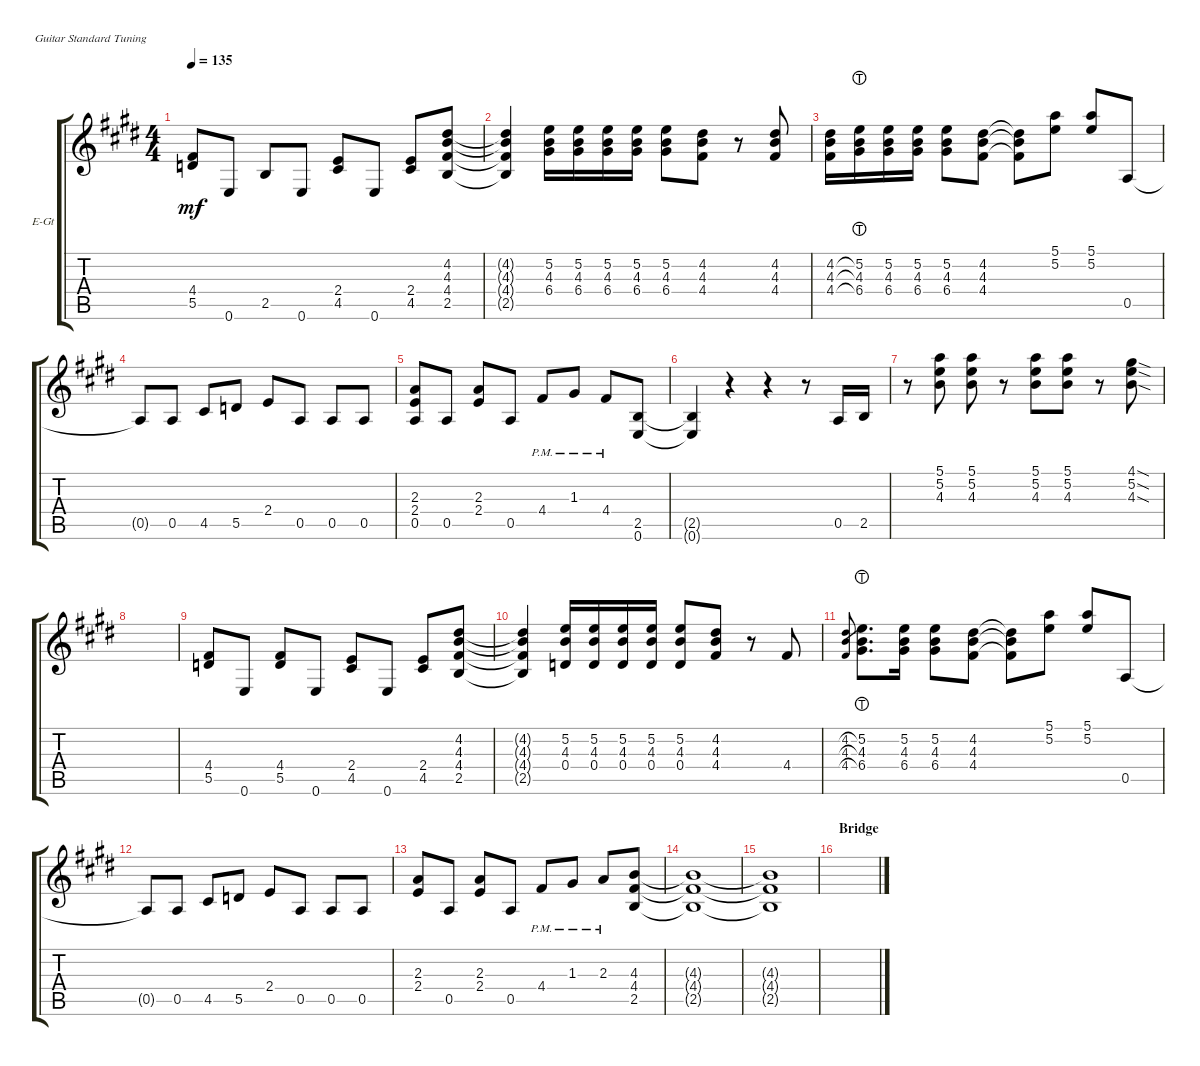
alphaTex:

\defaultSystemsLayout 4
\bracketExtendMode groupsimilarinstruments
\firstSystemTrackNameOrientation horizontal
\otherSystemsTrackNameOrientation horizontal
\track ("VITO BRATTA" "E-Gt") {solo instrument distortionguitar}
\staff {score tabs}
\tuning (E4 B3 G3 D3 A2 E2)
\ts (4 4)
\tempo 135
\clef g2
\scale
0.333333
\ks e
(5.5 4.4).8{dy mf} 0.6.8 2.5.8 0.6.8 (4.5 2.4).8 0.6.8 (4.5 2.4).8 (4.2 4.3 4.4 2.5).8 |
\scale
0.333333 (4.2{t} 4.3{t} 4.4{t} 2.5{t}).4 (5.2 4.3 6.4).16 (5.2 4.3 6.4).16 (5.2 4.3 6.4).16 (5.2 4.3 6.4).16 (6.4 4.3 5.2).8 (4.2 4.3 4.4).8 r.8 (4.2 4.3 4.4).8 |
\scale
0.333333 (4.2 4.3 4.4).16 (5.2{lht} 4.3{lht} 6.4{lht}).16 (5.2 4.3 6.4).16 (5.2 4.3 6.4).16 (6.4 4.3 5.2).8 (4.2 4.3 4.4).8 (4.2{t} 4.3{t} 4.4{t}).8 (5.1 5.2).8 (5.1 5.2).8 0.5.8 |
\scale
0.333333 0.5{t}.8 0.5.8 4.5.8 5.5.8 2.4.8 0.5.8 0.5.8 0.5.8 |
\scale
0.333333 (0.5 2.4 2.3).8 0.5.8 (2.4 2.3).8 0.5.8 4.4{pm}.8 1.3{pm}.8 4.4{pm}.8 (2.5 0.6).8 |
\scale
0.333333 (2.5{t} 0.6{t}).4 r.4 r.4 r.8 0.5.16 2.5.16 |
\scale
0.333333 r.8 (4.3 5.2 5.1).8 (5.1 5.2 4.3).8 r.8 (5.1 5.2 4.3).8 (4.3 5.2 5.1).8 r.8 (4.1{sod} 5.2{sod} 4.3{sod}).8 |
\scale
0.333333 |
\scale
0.333333 (5.5 4.4).8 0.6.8 (5.5 4.4).8 0.6.8 (4.5 2.4).8 0.6.8 (4.5 2.4).8 (4.2 4.3 4.4 2.5).8 |
\scale
0.333333 (4.2{t} 4.3{t} 4.4{t} 2.5{t}).4 (5.2 4.3 0.4).16 (5.2 4.3 0.4).16 (5.2 4.3 0.4).16 (5.2 4.3 0.4).16 (4.3 5.2 0.4).8 (4.4 4.3 4.2).8 r.8 4.4.8 |
\scale
0.333333 (4.2 4.3 4.4).8{gr} (6.4{lht} 4.3{lht} 5.2{lht}).8{d} (6.4 4.3 5.2).16 (5.2 4.3 6.4).8 (4.4 4.3 4.2).8 (4.4{t} 4.3{t} 4.2{t}).8 (5.1 5.2).8 (5.2 5.1).8 0.5.8 |
\scale
0.333333 0.5{t}.8 0.5.8 4.5.8 5.5.8 2.4.8 0.5.8 0.5.8 0.5.8 |
\scale
0.333333 (2.4 2.3).8 0.5.8 (2.4 2.3).8 0.5.8 4.4{pm}.8 1.3{pm}.8 2.3{pm}.8 (4.3 4.4 2.5).8 |
\scale
0.333333 (4.3{t} 4.4{t} 2.5{t}).1 |
\scale
0.333333 (4.3{t} 4.4{t} 2.5{t}).1 |
\section ("" "Bridge")
\scale
0.333333
